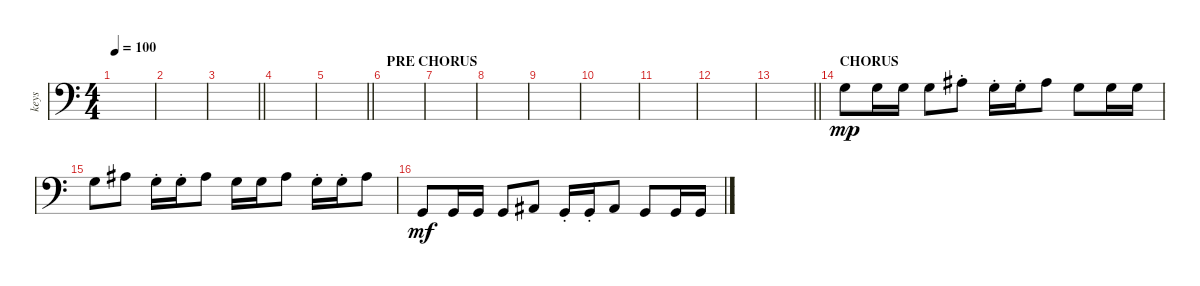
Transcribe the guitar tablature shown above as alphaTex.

\track ("keys" "keys") {instrument acousticbass}
\staff {score}
\tuning (G2 D2 A1 E1) {hide}
\ts (4 4)
\tempo 100
\clef f4
\ks c
|
|
\barLineRight lightlight
|
|
\barLineRight lightlight
|
\section ("" "PRE CHORUS")
|
|
|
|
|
|
|
\barLineRight lightlight
|
\section ("" "CHORUS")
0.1.8{dy mp} 0.1.16 0.1.16 0.1.8 3.1{st}.8 0.1{st}.16 0.1{st}.16 3.1.8 0.1.8 0.1.16 0.1.16 |
0.1.8 3.1.8 0.1{st}.16 0.1{st}.16 3.1.8 0.1.16 0.1.16 3.1.8 0.1{st}.16 0.1{st}.16 3.1.8 |
3.4.8{dy mf} 3.4.16 3.4.16 3.4.8 1.3.8 3.4{st}.16 3.4{st}.16 1.3.8 3.4.8 3.4.16 3.4.16
